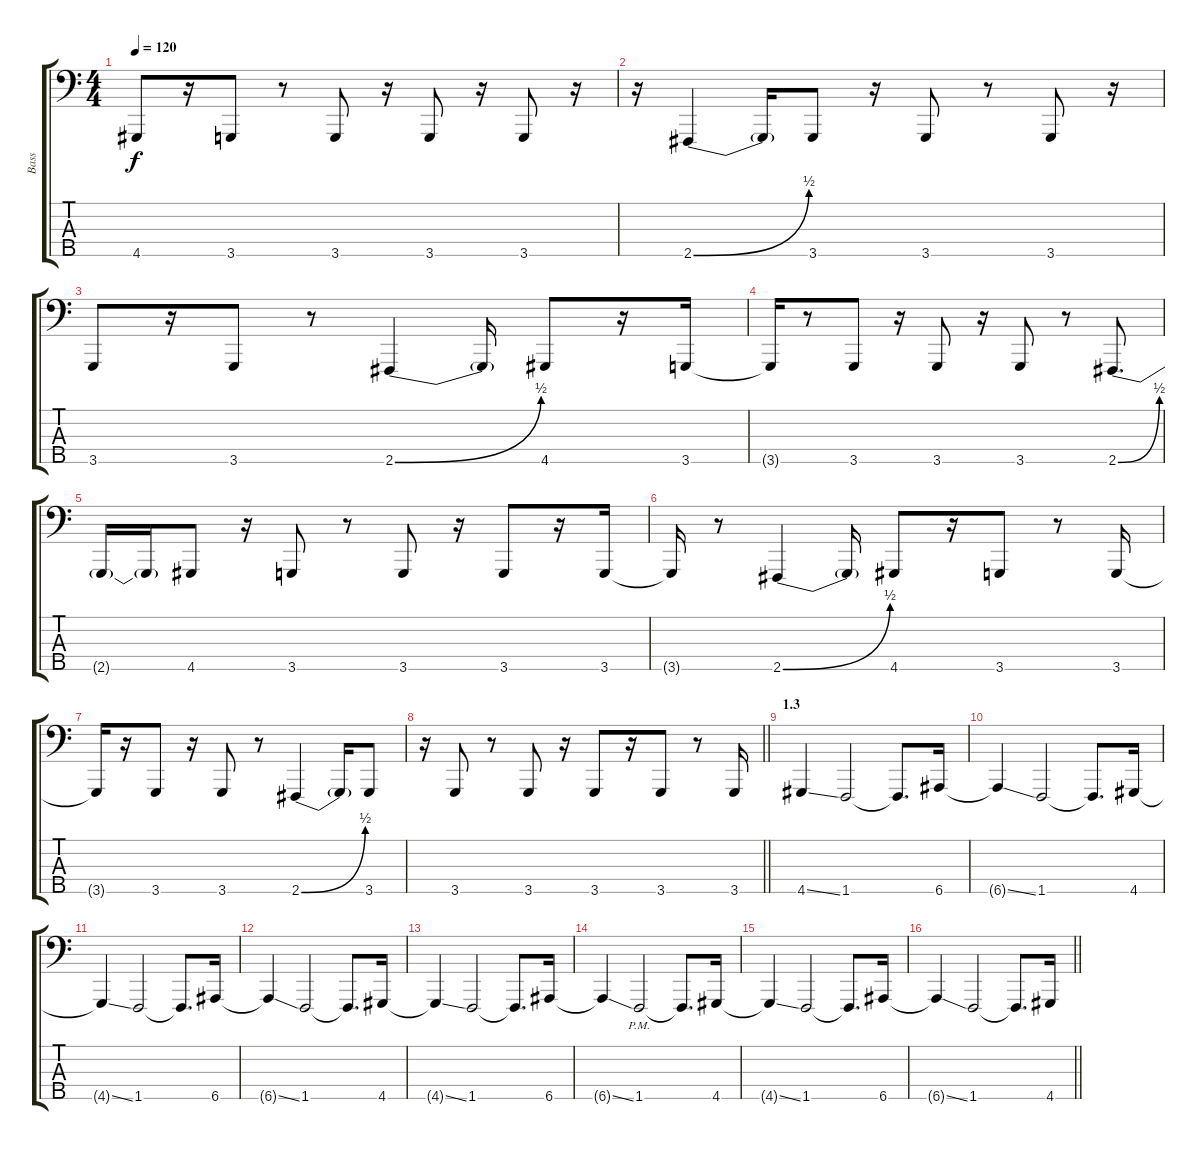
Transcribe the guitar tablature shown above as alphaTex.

\track ("Bass" "Bass") {instrument slapbass2}
\staff {score tabs}
\tuning (C2 G1 D1 A0 E0) {hide}
\ts (4 4)
\tempo 120
\clef f4
\ks c
4.5.8{dy f} r.16 3.5.8 r.8 3.5.8 r.16 3.5.8 r.16 3.5.8 r.16 |
r.16 2.5{be (bend 0 0 60 2)}.4 2.5{t}.16 3.5.8 r.16 3.5.8 r.8 3.5.8 r.16 |
3.5.8 r.16 3.5.8 r.8 2.5{be (bend 0 0 60 2)}.4 2.5{t}.16 4.5.8 r.16 3.5.16 |
3.5{t}.16 r.8 3.5.8 r.16 3.5.8 r.16 3.5.8 r.8 2.5{be (bend 0 0 60 2)}.8{d} |
2.5{t}.16 2.5{t}.16 4.5.8 r.16 3.5.8 r.8 3.5.8 r.16 3.5.8 r.16 3.5.16 |
3.5{t}.16 r.8 2.5{be (bend 0 0 60 2)}.4 2.5{t}.16 4.5.8 r.16 3.5.8 r.8 3.5.16 |
3.5{t}.16 r.16 3.5.8 r.16 3.5.8 r.8 2.5{be (bend 0 0 60 2)}.4 2.5{t}.16 3.5.8 |
\barLineRight lightlight
r.16 3.5.8 r.8 3.5.8 r.16 3.5.8 r.16 3.5.8 r.8 3.5.16 |
\section ("" "1.3")
4.5{ss}.4 1.5.2 1.5{t}.8{d} 6.5.16 |
6.5{ss t}.4 1.5.2 1.5{t}.8{d} 4.5.16 |
4.5{ss t}.4 1.5.2 1.5{t}.8{d} 6.5.16 |
6.5{ss t}.4 1.5.2 1.5{t}.8{d} 4.5.16 |
4.5{ss t}.4 1.5.2 1.5{t}.8{d} 6.5.16 |
6.5{ss t}.4 1.5{pm}.2 1.5{t}.8{d} 4.5.16 |
4.5{ss t}.4 1.5.2 1.5{t}.8{d} 6.5.16 |
\barLineRight lightlight
6.5{ss t}.4 1.5.2 1.5{t}.8{d} 4.5.16
